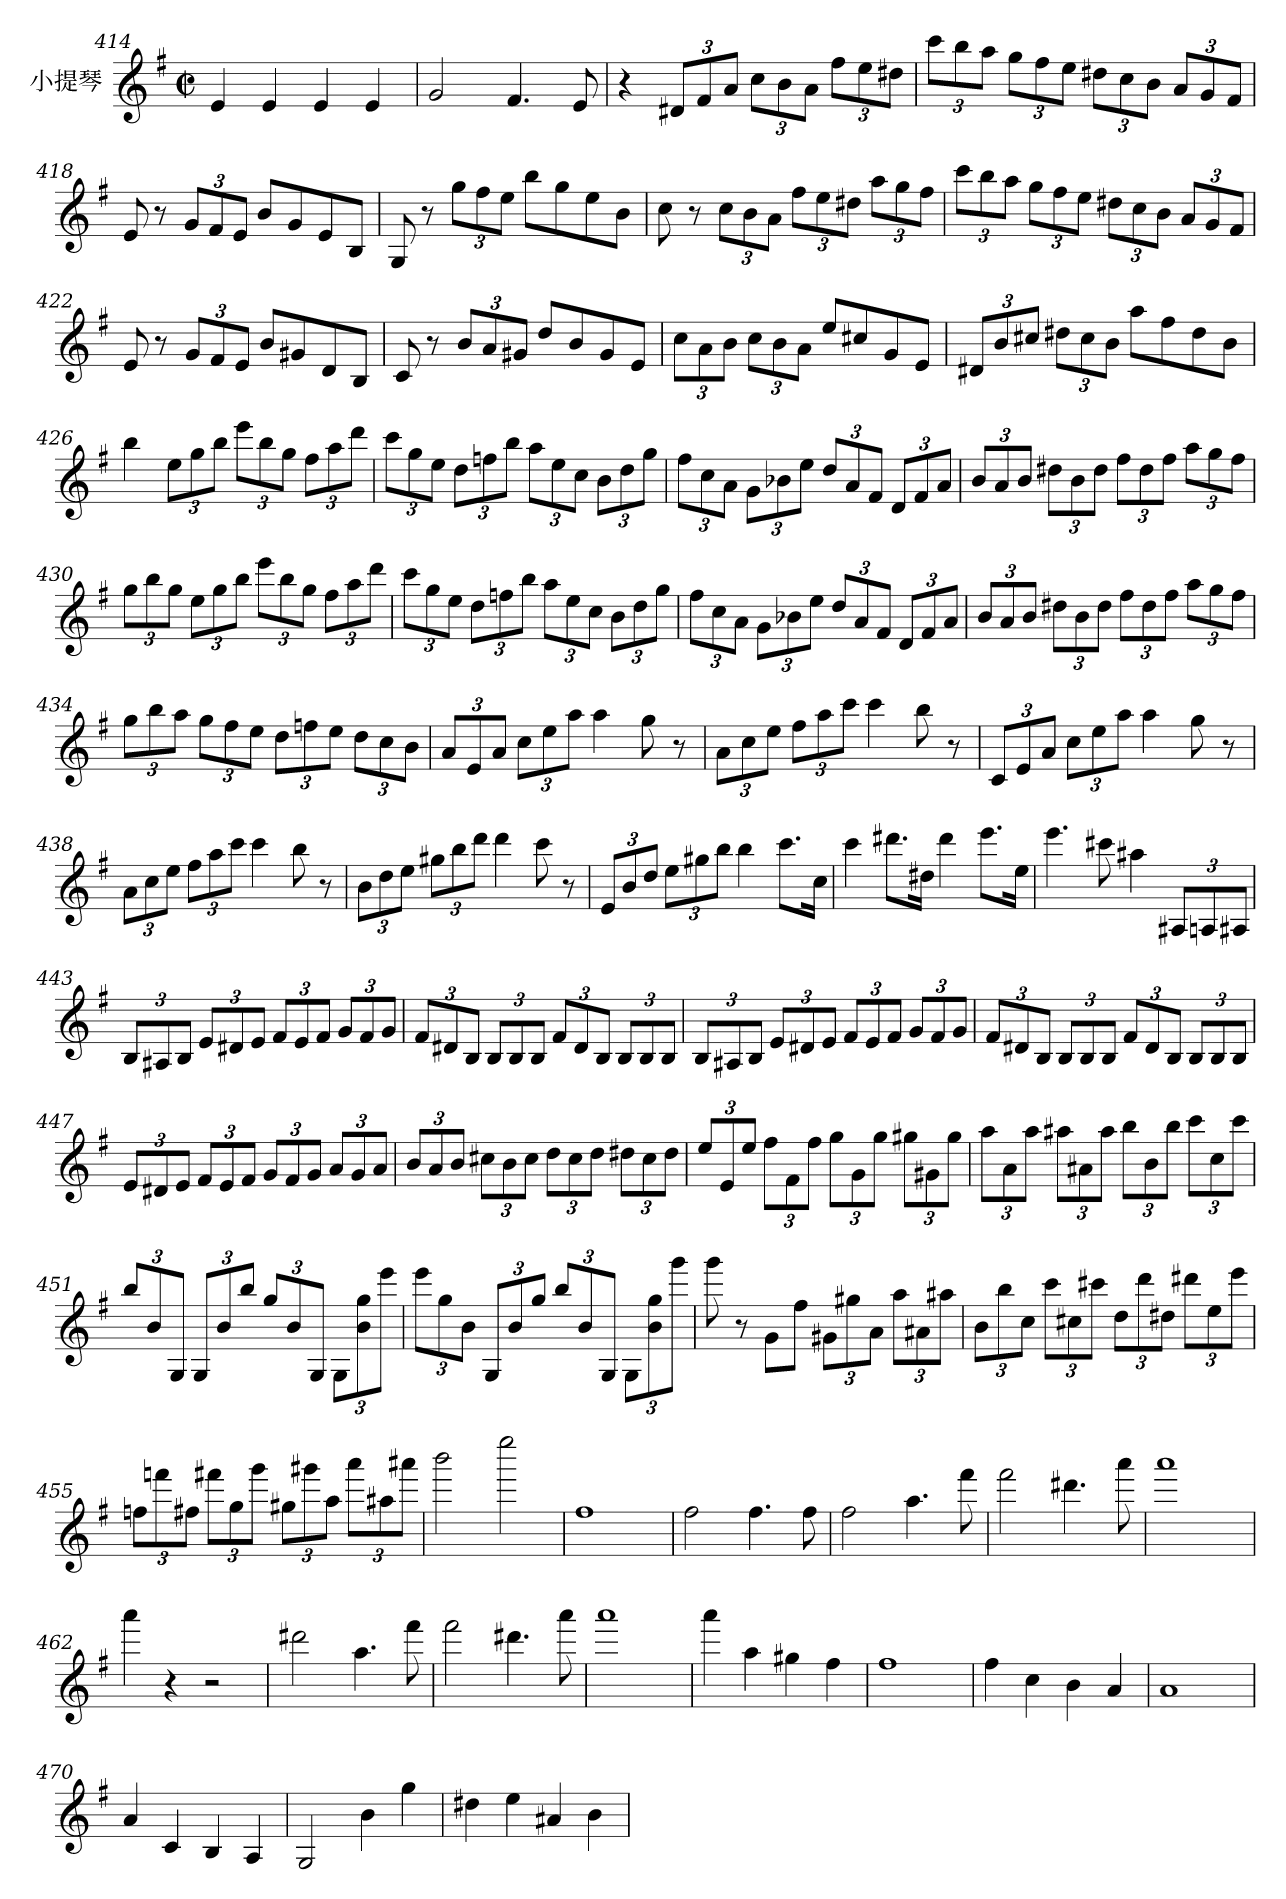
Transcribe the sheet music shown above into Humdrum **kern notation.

**kern
*part1
*staff1
*I"小提琴
!!LO:LB:g=z
*clefG2
*k[f#]
*M2/2
*met(c|)
=414
4e/
4e/
4e/
4e/
=415
2g/
4.f#/
8e/
=416
4r
*Xbrackettup
12d#X/L
12f#/
12a/J
12cc\L
12b\
12a\J
12ff#\L
12ee\
12dd#X\J
=417
12ccc\L
12bb\
12aa\J
12gg\L
12ff#\
12ee\J
12dd#X\L
12cc\
12b\J
12a/L
12g/
12f#/J
=418
8e/
8r
12g/L
12f#/
12e/J
8b/L
8g/
8e/
8B/J
!!LO:LB:g=z
=419
8G/
8r
12gg\L
12ff#\
12ee\J
8bb\L
8gg\
8ee\
8b\J
=420
8cc\
8r
12cc\L
12b\
12a\J
12ff#\L
12ee\
12dd#X\J
12aa\L
12gg\
12ff#\J
=421
12ccc\L
12bb\
12aa\J
12gg\L
12ff#\
12ee\J
12dd#X\L
12cc\
12b\J
12a/L
12g/
12f#/J
=422
8e/
8r
12g/L
12f#/
12e/J
8b/L
8g#X/
8d/
8B/J
!!LO:LB:g=z
=423
8c/
8r
12b/L
12a/
12g#X/J
8dd/L
8b/
8g#/
8e/J
=424
12cc\L
12a\
12b\J
12cc\L
12b\
12a\J
8ee/L
8cc#X/
8g/
8e/J
=425
12d#X/L
12b/
12cc#X/J
12dd#X\L
12cc#\
12b\J
8aa\L
8ff#\
8dd#\
8b\J
=426
4bb\
12ee\L
12gg\
12bb\J
12eee\L
12bb\
12gg\J
12ff#\L
12aa\
12ddd\J
!!LO:LB:g=z
=427
12ccc\L
12gg\
12ee\J
12dd\L
12ffn\
12bb\J
12aa\L
12ee\
12cc\J
12b\L
12dd\
12gg\J
=428
12ff#\L
12cc\
12a\J
12g\L
12b-X\
12ee\J
12dd/L
12a/
12f#/J
12d/L
12f#/
12a/J
=429
12b/L
12a/
12b/J
12dd#X\L
12b\
12dd#\J
12ff#\L
12dd#\
12ff#\J
12aa\L
12gg\
12ff#\J
=430
12gg\L
12bb\
12gg\J
12ee\L
12gg\
12bb\J
12eee\L
12bb\
12gg\J
12ff#\L
12aa\
12ddd\J
!!LO:LB:g=z
=431
12ccc\L
12gg\
12ee\J
12dd\L
12ffn\
12bb\J
12aa\L
12ee\
12cc\J
12b\L
12dd\
12gg\J
=432
12ff#\L
12cc\
12a\J
12g\L
12b-X\
12ee\J
12dd/L
12a/
12f#/J
12d/L
12f#/
12a/J
=433
12b/L
12a/
12b/J
12dd#X\L
12b\
12dd#\J
12ff#\L
12dd#\
12ff#\J
12aa\L
12gg\
12ff#\J
=434
12gg\L
12bb\
12aa\J
12gg\L
12ff#\
12ee\J
12dd\L
12ffn\
12ee\J
12dd\L
12cc\
12b\J
!!LO:LB:g=z
=435
12a/L
12e/
12a/J
12cc\L
12ee\
12aa\J
4aa\
8gg\
8r
=436
12a\L
12cc\
12ee\J
12ff#\L
12aa\
12ccc\J
4ccc\
8bb\
8r
=437
12c/L
12e/
12a/J
12cc\L
12ee\
12aa\J
4aa\
8gg\
8r
=438
12a\L
12cc\
12ee\J
12ff#\L
12aa\
12ccc\J
4ccc\
8bb\
8r
=439
12b\L
12dd\
12ee\J
12gg#X\L
12bb\
12ddd\J
4ddd\
8ccc\
8r
!!LO:PB:g=z
=440
12e/L
12b/
12dd/J
12ee\L
12gg#X\
12bb\J
4bb\
8.ccc\L
16cc\Jk
=441
4ccc\
8.ddd#X\L
16dd#X\Jk
4ddd#\
8.eee\L
16ee\Jk
=442
4.eee\
8ccc#X\
4aa#X\
12A#X/L
12An/
12A#X/J
=443
12B/L
12A#X/
12B/J
12e/L
12d#X/
12e/J
12f#/L
12e/
12f#/J
12g/L
12f#/
12g/J
=444
12f#/L
12d#X/
12B/J
12B/L
12B/
12B/J
12f#/L
12d#/
12B/J
12B/L
12B/
12B/J
!!LO:LB:g=z
=445
12B/L
12A#X/
12B/J
12e/L
12d#X/
12e/J
12f#/L
12e/
12f#/J
12g/L
12f#/
12g/J
=446
12f#/L
12d#X/
12B/J
12B/L
12B/
12B/J
12f#/L
12d#/
12B/J
12B/L
12B/
12B/J
=447
12e/L
12d#X/
12e/J
12f#/L
12e/
12f#/J
12g/L
12f#/
12g/J
12a/L
12g/
12a/J
=448
12b/L
12a/
12b/J
12cc#X\L
12b\
12cc#\J
12dd\L
12cc#\
12dd\J
12dd#X\L
12cc#\
12dd#\J
!!LO:LB:g=z
=449
12ee/L
12e/
12ee/J
12ff#\L
12f#\
12ff#\J
12gg\L
12g\
12gg\J
12gg#X\L
12g#X\
12gg#\J
=450
12aa\L
12a\
12aa\J
12aa#X\L
12a#X\
12aa#\J
12bb\L
12b\
12bb\J
12ccc\L
12cc\
12ccc\J
=451
12bb/L
12b/
12G/J
12G/L
12b/
12bb/J
12gg/L
12b/
12G/J
12G\L
12b\ 12gg\
12eee\J
=452
12eee\L
12gg\
12b\J
12G/L
12b/
12gg/J
12bb/L
12b/
12G/J
12G\L
12b\ 12gg\
12ggg\J
!!LO:LB:g=z
=453
8ggg\
8r
8g\L
8ff#\J
12g#X\L
12gg#X\
12a\J
12aa\L
12a#X\
12aa#X\J
=454
12b\L
12bb\
12cc\J
12ccc\L
12cc#X\
12ccc#X\J
12dd\L
12ddd\
12dd#X\J
12ddd#X\L
12ee\
12eee\J
=455
12ffn\L
12fffn\
12ff#X\J
12fff#X\L
12gg\
12ggg\J
12gg#X\L
12ggg#X\
12aa\J
12aaa\L
12aa#X\
12aaa#X\J
=456
2bbb\
2eeee\
=457
1ff#
=458
2ff#\
4.ff#\
8ff#\
!!LO:LB:g=z
=459
2ff#\
4.aa\
8fff#\
=460
2fff#\
4.ddd#X\
8aaa\
=461
1aaa
=462
4aaa\
4r
2r
=463
2ddd#X\
4.aa\
8fff#\
=464
2fff#\
4.ddd#X\
8aaa\
=465
1aaa
=466
4aaa\
4aa\
4gg#X\
4ff#\
=467
1ff#
=468
4ff#\
4cc\
4b\
4a/
!!LO:LB:g=z
=469
1a
=470
4a/
4c/
4B/
4A/
=471
2G/
4b\
4gg\
=472
4dd#X\
4ee\
4a#X/
4b\
=
*-
